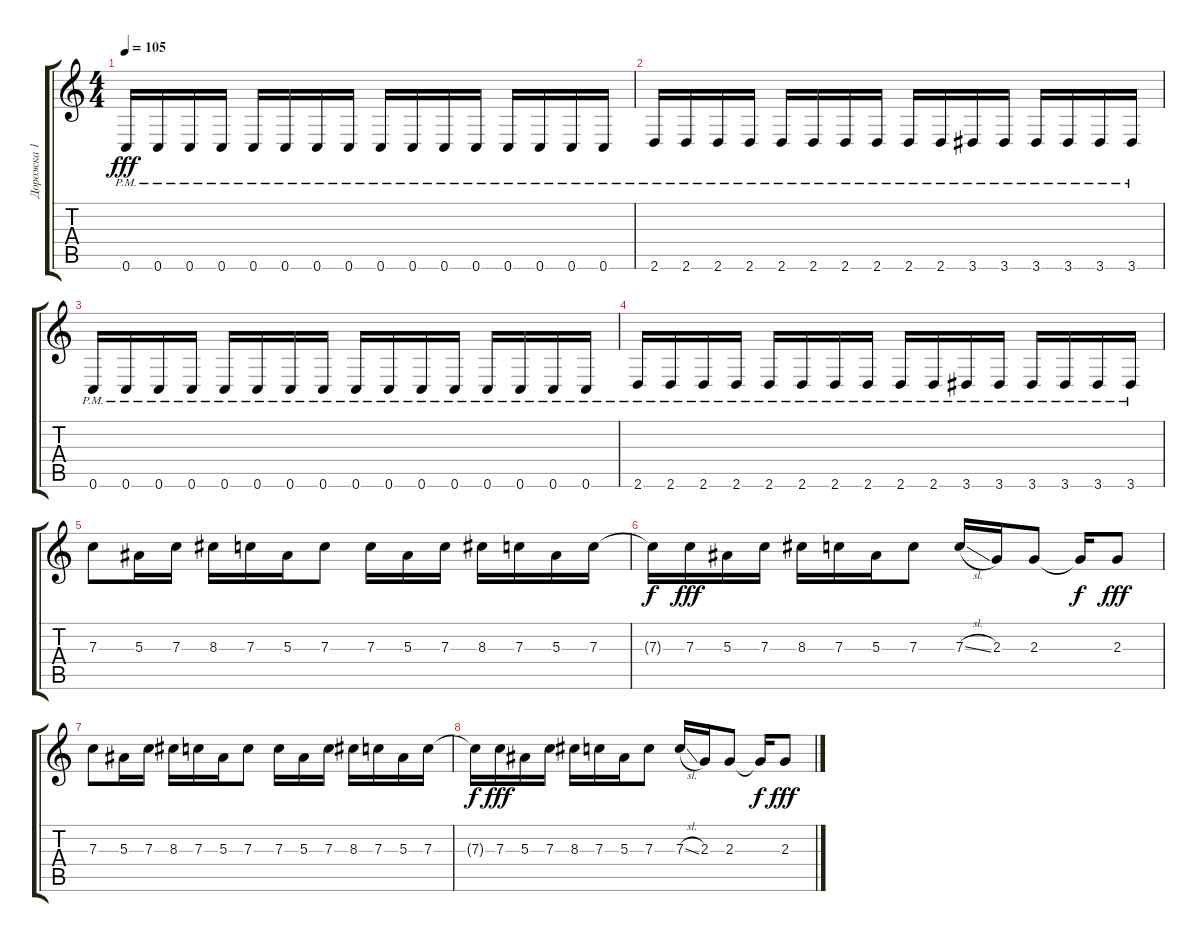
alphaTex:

\track ("Дорожка 1" "Дорожка 1") {instrument overdrivenguitar}
\staff {score tabs}
\tuning (D4 A3 F3 C3 G2 C2) {hide}
\ts (4 4)
\tempo 105
\clef g2
\ks c
0.6{pm}.16{dy fff} 0.6{pm}.16 0.6{pm}.16 0.6{pm}.16 0.6{pm}.16 0.6{pm}.16 0.6{pm}.16 0.6{pm}.16 0.6{pm}.16 0.6{pm}.16 0.6{pm}.16 0.6{pm}.16 0.6{pm}.16 0.6{pm}.16 0.6{pm}.16 0.6{pm}.16 |
2.6{pm}.16 2.6{pm}.16 2.6{pm}.16 2.6{pm}.16 2.6{pm}.16 2.6{pm}.16 2.6{pm}.16 2.6{pm}.16 2.6{pm}.16 2.6{pm}.16 3.6{pm}.16 3.6{pm}.16 3.6{pm}.16 3.6{pm}.16 3.6{pm}.16 3.6{pm}.16 |
0.6{pm}.16 0.6{pm}.16 0.6{pm}.16 0.6{pm}.16 0.6{pm}.16 0.6{pm}.16 0.6{pm}.16 0.6{pm}.16 0.6{pm}.16 0.6{pm}.16 0.6{pm}.16 0.6{pm}.16 0.6{pm}.16 0.6{pm}.16 0.6{pm}.16 0.6{pm}.16 |
2.6{pm}.16 2.6{pm}.16 2.6{pm}.16 2.6{pm}.16 2.6{pm}.16 2.6{pm}.16 2.6{pm}.16 2.6{pm}.16 2.6{pm}.16 2.6{pm}.16 3.6{pm}.16 3.6{pm}.16 3.6{pm}.16 3.6{pm}.16 3.6{pm}.16 3.6{pm}.16 |
7.3.8 5.3.16 7.3.16 8.3.16 7.3.16 5.3.16 7.3.8 7.3.16 5.3.16 7.3.16 8.3.16 7.3.16 5.3.16 7.3.16 |
7.3{t}.16{dy f} 7.3.16{dy fff} 5.3.16 7.3.16 8.3.16 7.3.16 5.3.16 7.3.8 7.3{sl}.16 2.3.16 2.3.8 2.3{t}.16{dy f} 2.3.8{dy fff} |
7.3.8 5.3.16 7.3.16 8.3.16 7.3.16 5.3.16 7.3.8 7.3.16 5.3.16 7.3.16 8.3.16 7.3.16 5.3.16 7.3.16 |
7.3{t}.16{dy f} 7.3.16{dy fff} 5.3.16 7.3.16 8.3.16 7.3.16 5.3.16 7.3.8 7.3{sl}.16 2.3.16 2.3.8 2.3{t}.16{dy f} 2.3.8{dy fff}
